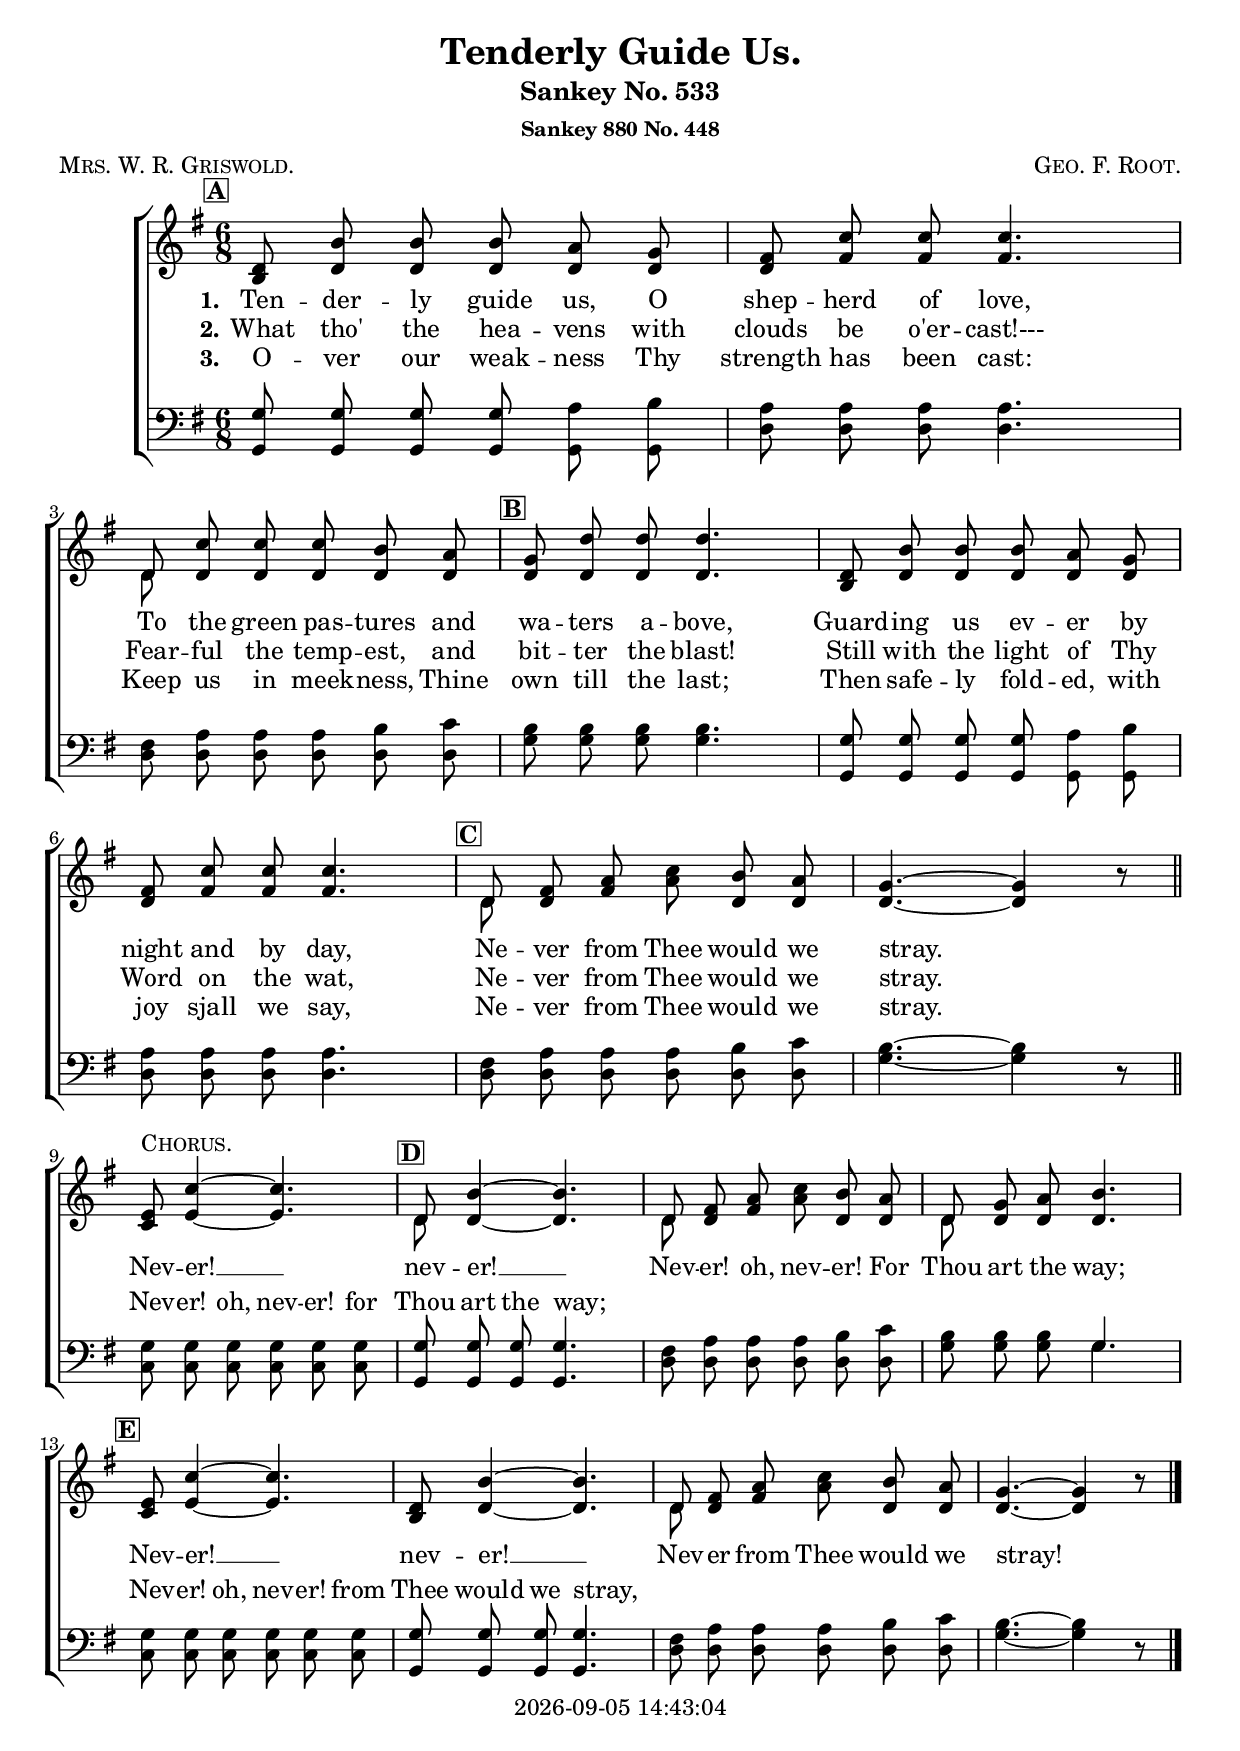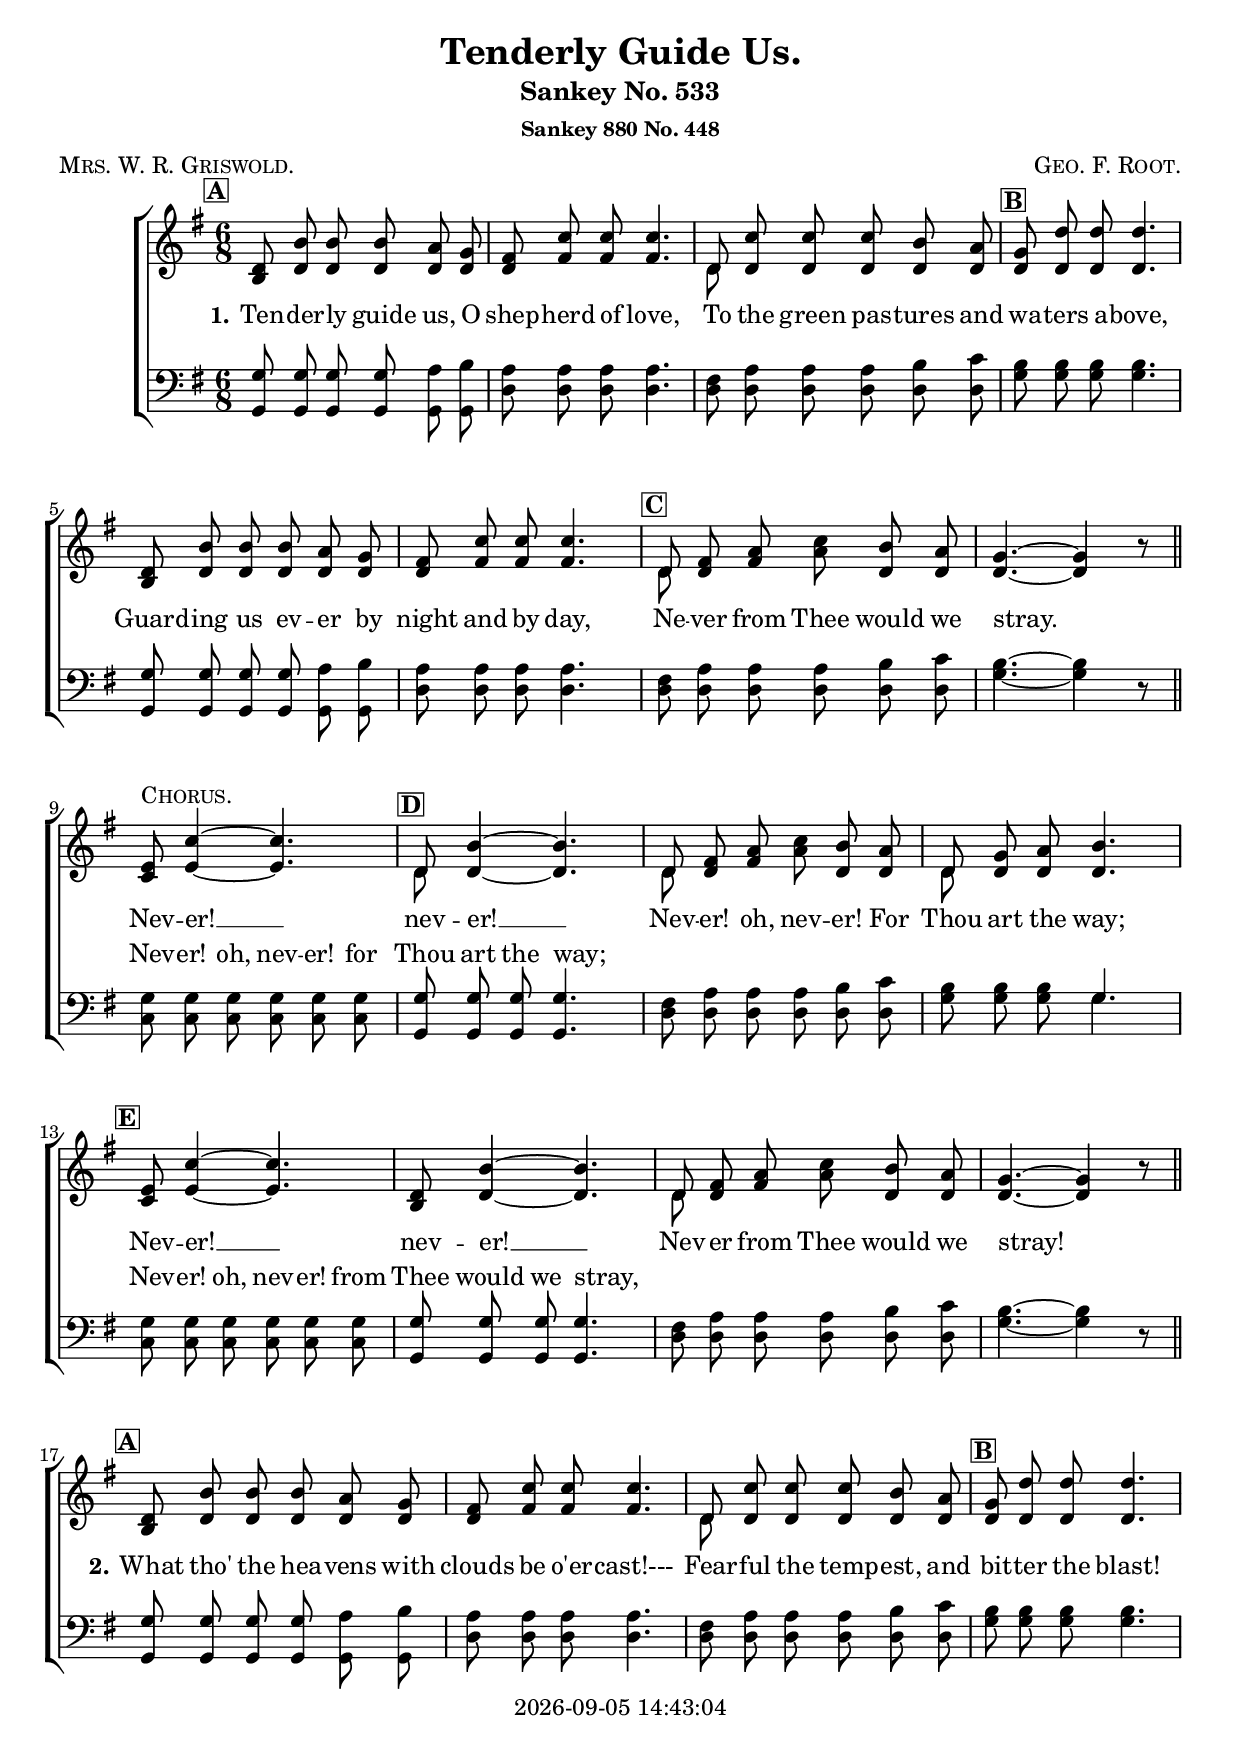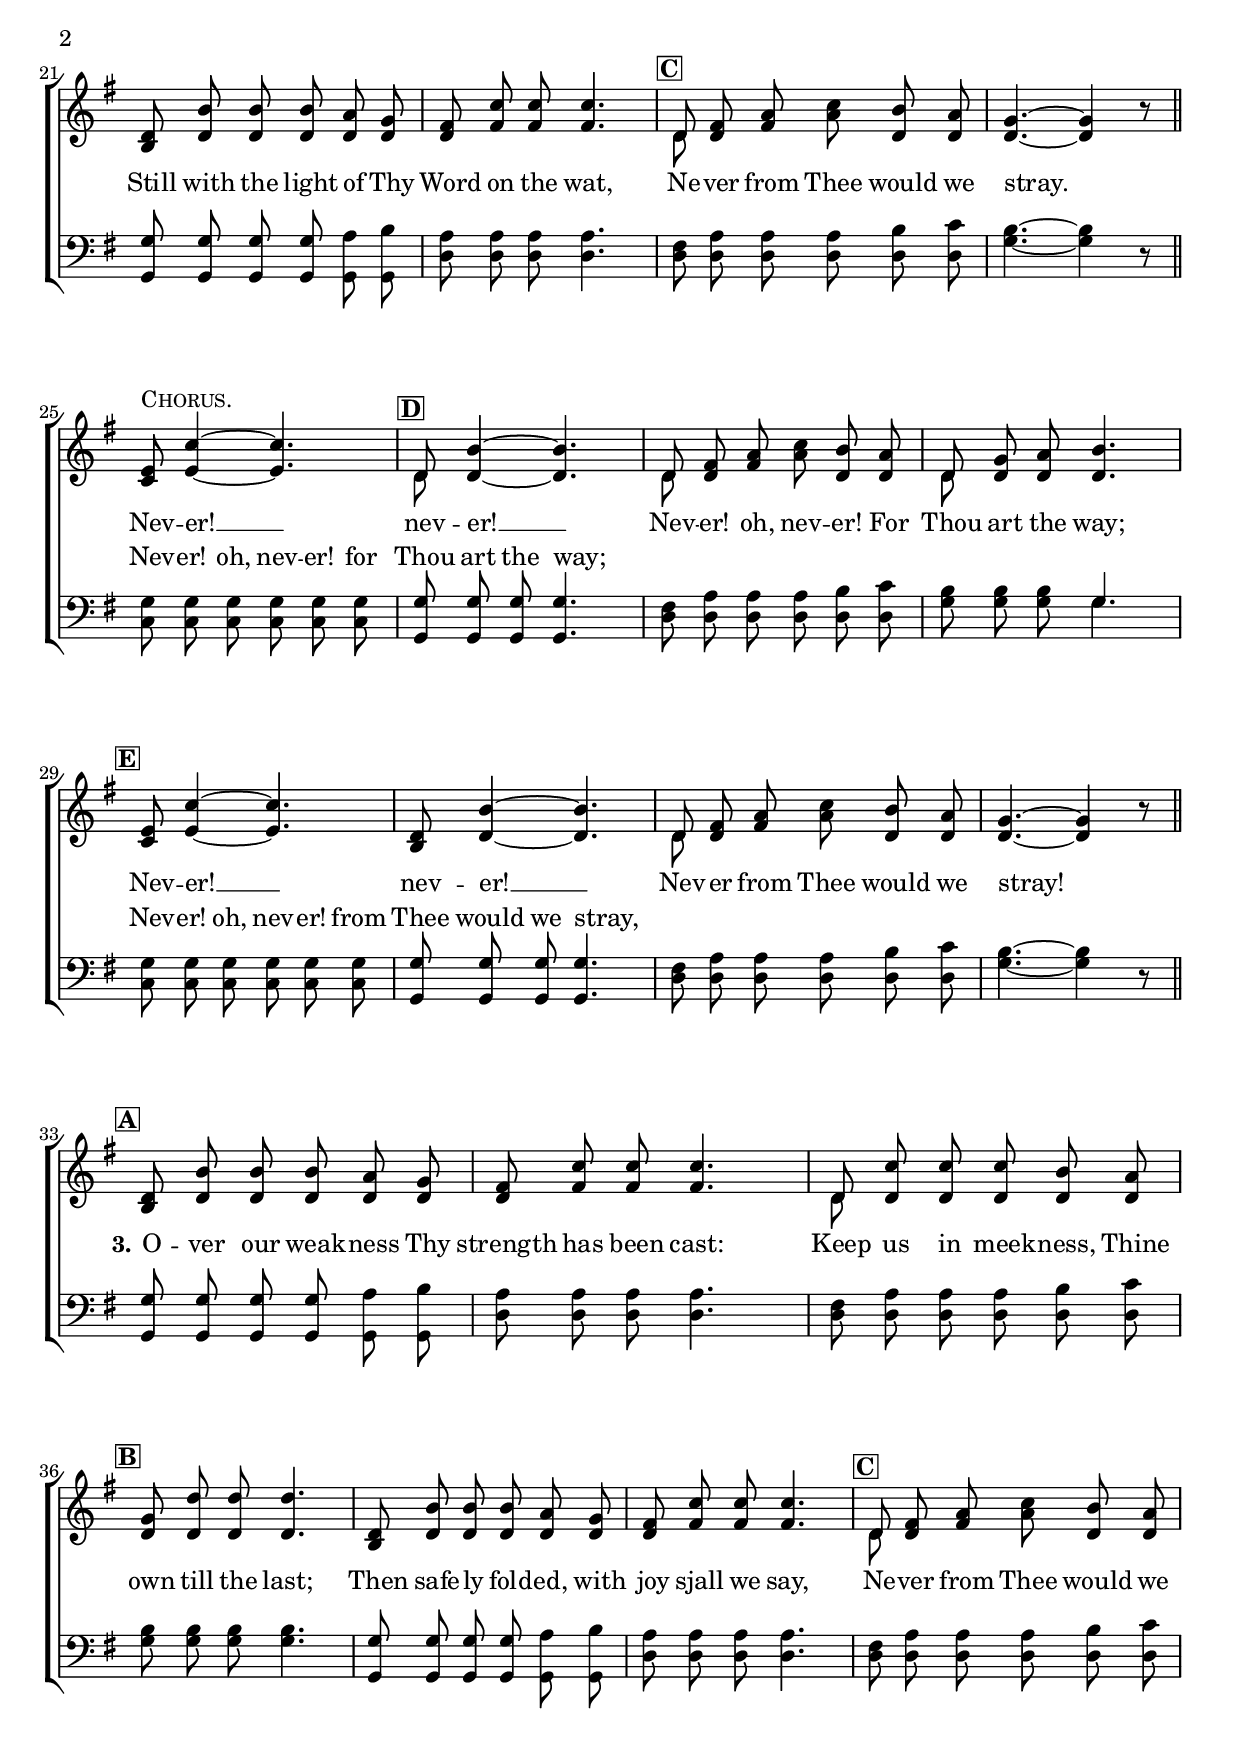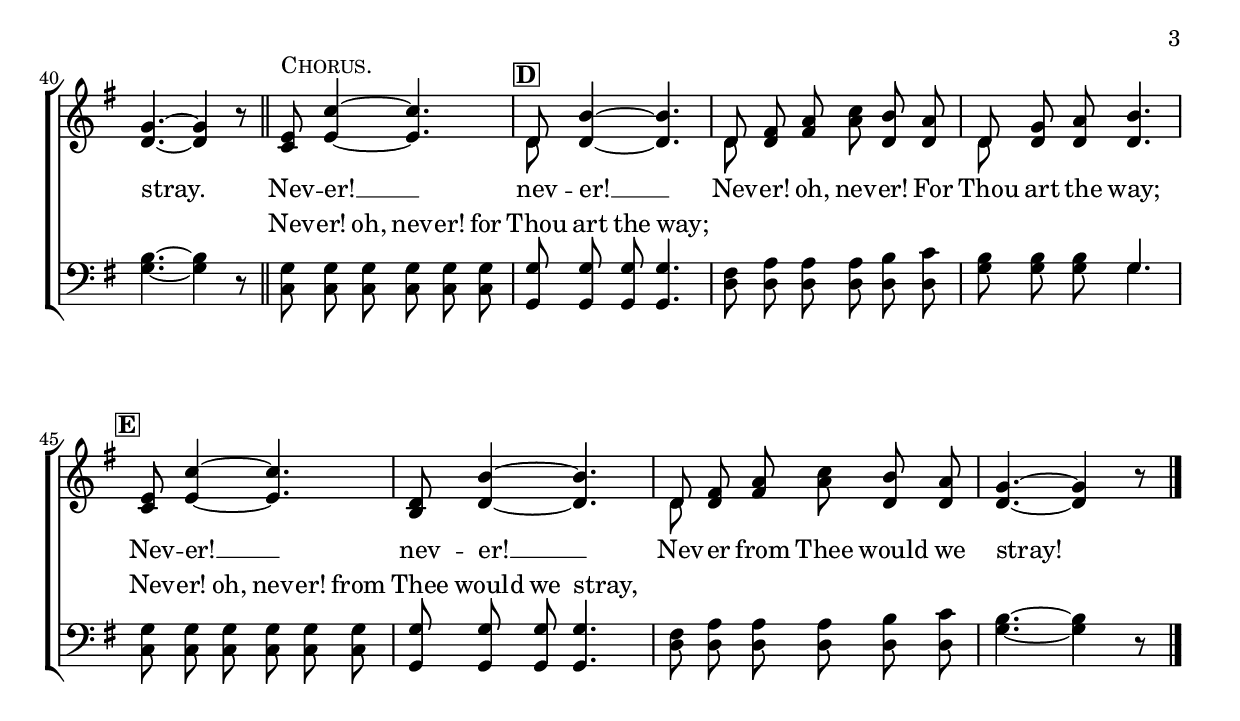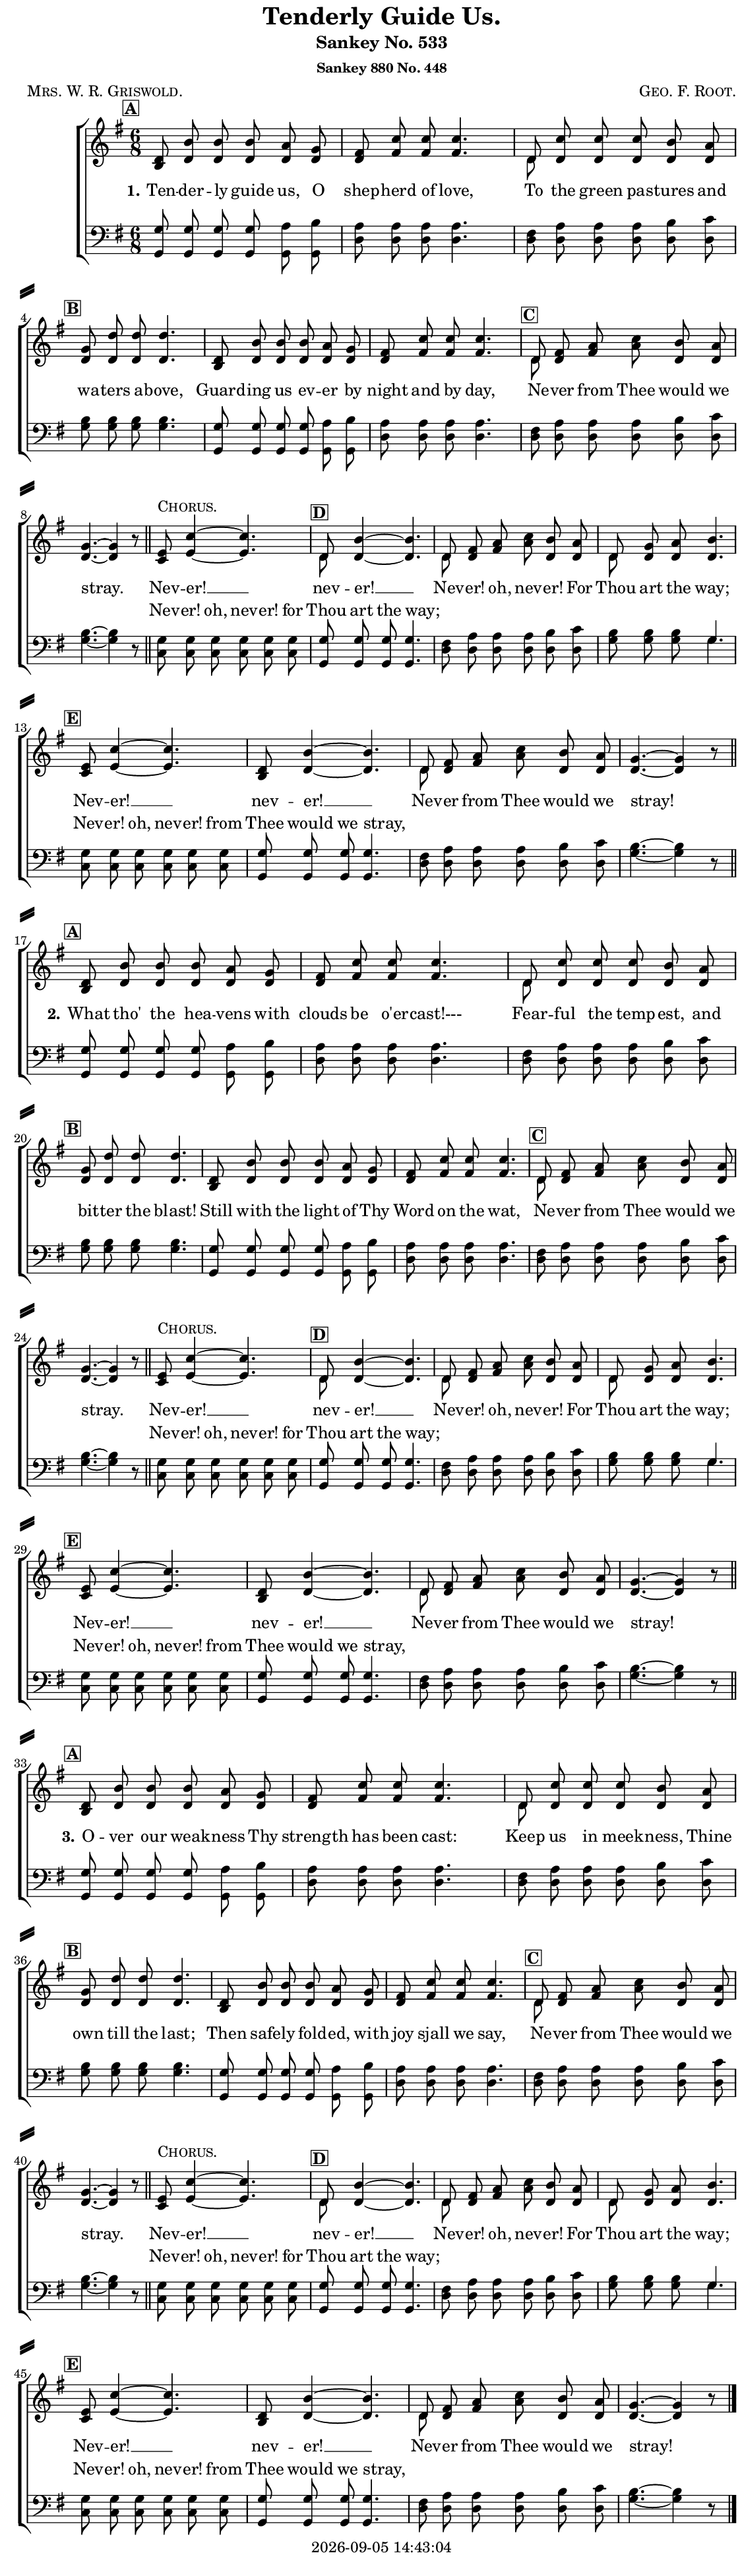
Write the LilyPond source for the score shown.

\version "2.22.1"

\include "articulate.ly"

today = #(strftime "%Y-%m-%d %H:%M:%S" (localtime (current-time)))

\header {
% centered at top
%  dedication  = "dedication"
  title       = "Tenderly Guide Us."
  subtitle    = "Sankey No. 533"
  subsubtitle = "Sankey 880 No. 448"
%  instrument  = "instrument"
  
% arrangement of following lines:
%
%  poet    composer
%  meter   arranger
%  piece       opus

  composer    = \markup\smallCaps "Geo. F. Root."
%  arranger    = "arranger"
%  opus        = "opus"

  poet        = \markup\smallCaps "Mrs. W. R. Griswold."
%  meter       = \markup\smallCaps "meter"
%  piece       = \markup\smallCaps "piece"

% centered at bottom
% tagline     = "tagline" % default lilypond version
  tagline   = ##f
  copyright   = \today
}

% #(set-global-staff-size 16)

global = {
  \key g \major
  \time 6/8
}

RehearsalTrack = {
% \set Score.currentBarNumber = #5
  \textMark \markup { \box \bold "A" } s2.*3
  \textMark \markup { \box \bold "B" } s2.*3
  \textMark \markup { \box \bold "C" } s2.*3
  \textMark \markup { \box \bold "D" } s2.*3
  \textMark \markup { \box \bold "E" } s2.*4
}

TempoTrack = {
  \set Score.tempoHideNote = ##t
  \tempo 4=120
}

nl = { \bar "||" \break }

soprano = \relative {
  \autoBeamOff
  d'8 b' b b a g | fis8 c' c c4. | d,8 c' c c b a |
  g8 d' d d4. | d,8 b' b b a g | fis c' c c4. |
  d,8 fis a c b a | g4.~4 r8 \bar "||" e8^\markup\smallCaps Chorus. c'4~4. |
  d,8 b'4~4. | d,8 fis a c b a | d, g a b4. |
  e,8 c'4~4. | d,8 b'4~4. | d,8 fis a c b a | g4.~4 r8 |
}

alto = \relative {
  \autoBeamOff
  b8 d d d d d | d fis8 8 4. | d8 8 8 8 8 8 |
  d8 8 8 4. | b8 d d d d d | d8 fis8 8 4. |
  d8 8 fis a d, d | 4.~4 r8 | c8 e4~4. |
  d8 4~4. | 8 8 fis a d, d | 8 8 8 4. |
  c8 e4~4. | b8 d4~4. | 8 8 fis a d, d | 4.~4 r8 |
}

tenor = \relative {
  \autoBeamOff
  g8 8 8 8 a b | a8 8 8 4. | fis8 a a a b c |
  b8 8 8 4. | g8 8 8 8 a b | a8 8 8 4. |
  fis8 a a a b c | b4.~4 r8 | g8 8 8 8 8 8 |
  g8 8 8 4. | fis8 a a a b c | b8 8 8 g4. |
  g8 8 8 8 8 8 | 8 8 8 4. | fis8 a a a b c | b4.~4 r8 |
}

bass = \relative {
  \autoBeamOff
  g,8 8 8 8 8 8 | d'8 8 8 4. | 8 8 8 8 8 8 |
  g8 8 8 4. | g,8 8 8 8 8 8 | d'8 8 8 4. |
  d8 8 8 8 8 8 | g4.~4 r8 | c,8 8 8 8 8 8 |
  g8 8 8 4. | d'8 8 8 8 8 8 | g8 8 8 4. |
  c,8 8 8 8 8 8 | g8 8 8 4. | d'8 8 8 8 8 8 | g4.~4 r8 |
}

nom  = {   \set ignoreMelismata = ##t }
yesm = { \unset ignoreMelismata       }

chorus = \lyricmode {
  Nev -- er! __ nev -- er! __
  Nev -- er! oh, nev -- er!
  For Thou art the way;
  Nev -- er! __ nev -- er! __
  Nev -- er from Thee would we stray!
}

chorusMen = \lyricmode {
  _ _ _ _ _ _ _ _ _ _
  _ _ _ _ _ _ _ _ _ _
  _ _ _ _ _ _ _ _ _ _
  _ _ _ _ _ _ _
  Nev -- er! oh, nev -- er!
  for Thou art the way;
  _ _ _ _ _ _ _ _ _ _
  Nev -- er! oh, nev -- er!
  from Thee would we stray,
  _ _ _ _ _ _ _
}

verses = 3

wordsOne = \lyricmode {
  \set stanza = "1."
  Ten -- der -- ly guide us, O shep -- herd of love,
  To the green pas -- tures and wa -- ters a -- bove,
  Guard -- ing us ev -- er by night and by day,
  Ne -- ver from Thee would we stray.
}
  
wordsTwo = \lyricmode {
  \set stanza = "2."
  What tho' the hea -- vens with clouds be o'er -- cast!---
  Fear -- ful the temp -- est, and bit -- ter the blast!
  Still with the light of Thy Word on the wat,
  Ne -- ver from Thee would we stray.
}
  
wordsThree = \lyricmode {
  \set stanza = "3."
  O -- ver our weak -- ness Thy strength has been cast:
  Keep us in meek -- ness, Thine own till the last;
  Then safe -- ly fold -- ed, with joy sjall we say,
  Ne -- ver from Thee would we stray.
}
  
wordsMidi = \lyricmode {
  \set stanza = "1."
  "Ten" der "ly " "guide " "us, " "O " shep "herd " "of " "love, "
  "\nTo " "the " "green " pas "tures " "and " wa "ters " a "bove, "
  "\nGuard" "ing " "us " ev "er " "by " "night " "and " "by " "day, "
  "\nNe" "ver " "from " "Thee " "would " "we " "stray. "
  "\nNev" "er! "  nev "er! " 
  "\nNev" "er! " "oh, " nev "er! "
  "\nFor " "Thou " "art " "the " "way; "
  "\nNev" "er! "  nev "er! " 
  "\nNev" "er " "from " "Thee " "would " "we " "stray!\n"

  \set stanza = "2."
  "\nWhat " "tho' " "the " hea "vens " "with " "clouds " "be " o'er cast!-
  "\nFear" "ful " "the " temp "est, " "and " bit "ter " "the " "blast! "
  "\nStill " "with " "the " "light " "of " "Thy " "Word " "on " "the " "wat, "
  "\nNe" "ver " "from " "Thee " "would " "we " "stray. "
  "\nNev" "er! "  nev "er! " 
  "\nNev" "er! " "oh, " nev "er! "
  "\nFor " "Thou " "art " "the " "way; "
  "\nNev" "er! "  nev "er! " 
  "\nNev" "er " "from " "Thee " "would " "we " "stray!\n"

  \set stanza = "3."
  "\nO" "ver " "our " weak "ness " "Thy " "strength " "has " "been " "cast: "
  "\nKeep " "us " "in " meek "ness, " "Thine " "own " "till " "the " "last; "
  "\nThen " safe "ly " fold "ed, " "with " "joy " "sjall " "we " "say, "
  "\nNe" "ver " "from " "Thee " "would " "we " "stray. "
  "\nNev" "er! "  nev "er! " 
  "\nNev" "er! " "oh, " nev "er! "
  "\nFor " "Thou " "art " "the " "way; "
  "\nNev" "er! "  nev "er! " 
  "\nNev" "er " "from " "Thee " "would " "we " "stray! "
}

wordsMidiMen = \lyricmode {
  \set stanza = "1."
  "Ten" der "ly " "guide " "us, " "O " shep "herd " "of " "love, "
  "\nTo " "the " "green " pas "tures " "and " wa "ters " a "bove, "
  "\nGuard" "ing " "us " ev "er " "by " "night " "and " "by " "day, "
  "\nNe" "ver " "from " "Thee " "would " "we " "stray. "
  "\nNev" "er! " "oh, " nev "er! "
  "\nfor " "Thou " "art " "the " "way; "
  "\nNev" "er! " "oh, " nev "er! "
  "\nfor " "Thou " "art " "the " "way; "
  "\nNev" "er! " "oh, " nev "er! "
  "\nfrom " "Thee " "would " "we " "stray, "
  "\nNev" "er " "from " "Thee " "would " "we " "stray!\n"

  \set stanza = "2."
  "\nWhat " "tho' " "the " hea "vens " "with " "clouds " "be " o'er cast!-
  "\nFear" "ful " "the " temp "est, " "and " bit "ter " "the " "blast! "
  "\nStill " "with " "the " "light " "of " "Thy " "Word " "on " "the " "wat, "
  "\nNe" "ver " "from " "Thee " "would " "we " "stray. "
  "\nNev" "er! " "oh, " nev "er! "
  "\nfor " "Thou " "art " "the " "way; "
  "\nNev" "er! " "oh, " nev "er! "
  "\nfor " "Thou " "art " "the " "way; "
  "\nNev" "er! " "oh, " nev "er! "
  "\nfrom " "Thee " "would " "we " "stray, "
  "\nNev" "er " "from " "Thee " "would " "we " "stray!\n"

  \set stanza = "3."
  "\nO" "ver " "our " weak "ness " "Thy " "strength " "has " "been " "cast: "
  "\nKeep " "us " "in " meek "ness, " "Thine " "own " "till " "the " "last; "
  "\nThen " safe "ly " fold "ed, " "with " "joy " "sjall " "we " "say, "
  "\nNe" "ver " "from " "Thee " "would " "we " "stray. "
  "\nNev" "er! " "oh, " nev "er! "
  "\nfor " "Thou " "art " "the " "way; "
  "\nNev" "er! " "oh, " nev "er! "
  "\nfor " "Thou " "art " "the " "way; "
  "\nNev" "er! " "oh, " nev "er! "
  "\nfrom " "Thee " "would " "we " "stray, "
  "\nNev" "er " "from " "Thee " "would " "we " "stray!"
}

\book {
  \bookOutputSuffix "midi-women"
  \score {
%    \articulate
        \new ChoirStaff <<
                                % Soprano staff
          \new Staff = soprano
          <<
            \new Voice { \repeat unfold \verses \TempoTrack     }
            \new Voice { \global \repeat unfold \verses \soprano \bar "|." }
            \addlyrics \wordsMidi
          >>
                                % Alto staff
          \new Staff = alto
          <<
            \new Voice { \global \repeat unfold \verses { \alto \nl } \bar "|." }
          >>
                                % Tenor staff
          \new Staff = tenor
          <<
            \clef "treble_8"
            \new Voice { \global \repeat unfold \verses \tenor }
          >>
                                % Bass staff
          \new Staff = bass
          <<
            \clef "bass"
            \new Voice { \global \repeat unfold \verses \bass }
          >>
        >>
    \midi {}
  }
}

\book {
  \bookOutputSuffix "midi-men"
  \score {
%    \articulate
        \new ChoirStaff <<
                                % Soprano staff
          \new Staff = soprano
          <<
            \new Voice { \repeat unfold \verses \TempoTrack     }
            \new Voice { \global \repeat unfold \verses \soprano \bar "|." }
          >>
                                % Alto staff
          \new Staff = alto
          <<
            \new Voice { \global \repeat unfold \verses { \alto \nl } \bar "|." }
          >>
                                % Tenor staff
          \new Staff = tenor
          <<
            \clef "treble_8"
            \new Voice { \global \repeat unfold \verses \tenor }
            \addlyrics \wordsMidiMen
          >>
                                % Bass staff
          \new Staff = bass
          <<
            \clef "bass"
            \new Voice { \global \repeat unfold \verses \bass }
          >>
        >>
    \midi {}
  }
}

\book {
  \bookOutputSuffix "repeat"
  \score {
        \new ChoirStaff <<
                                  % Joint soprano/alto staff
          \new Staff = women \with { printPartCombineTexts = ##f }
          <<
            \new Voice \RehearsalTrack
            \new Voice \TempoTrack
            \new NullVoice = "aligner" \soprano
            \new Voice \partCombine #'(2 . 88) { \global \soprano \bar "|." } { \global \alto }
            \new Lyrics \lyricsto "aligner" { \wordsOne \chorus }
            \new Lyrics \lyricsto "aligner"   \wordsTwo
            \new Lyrics \lyricsto "aligner"   \wordsThree
          >>
                                  % Joint tenor/bass staff
          \new Staff = men \with { printPartCombineTexts = ##f }
          <<
            \clef "bass"
            \new Voice \partCombine #'(2 . 88) { \global \tenor } { \global \bass }
            \new NullVoice = alignerT { \tenor }
          >>
          \new Lyrics \with {alignAboveContext = men} \lyricsto alignerT \chorusMen
        >>
    \layout {
      indent = 1.5\cm
      \pointAndClickOff
      \context {
        \Staff \RemoveAllEmptyStaves
      }
    }
  }
}

singlescore = {
        \new ChoirStaff <<
                                  % Joint soprano/alto staff
          \new Staff = women \with { printPartCombineTexts = ##f }
          <<
            \new Voice { \repeat unfold \verses \RehearsalTrack }
            \new Voice { \repeat unfold \verses \TempoTrack }
            \new NullVoice = "aligner" { \repeat unfold \verses \soprano }
            \new Voice \partCombine #'(2 . 88) { \global \repeat unfold \verses \soprano \bar "|." }
                                    { \global \repeat unfold \verses { \alto \nl } \bar "|." }
            \new Lyrics \lyricsto "aligner" { \wordsOne   \chorus
                                              \wordsTwo   \chorus
                                              \wordsThree \chorus
                                            }
          >>
                                  % Joint tenor/bass staff
          \new Staff = men \with { printPartCombineTexts = ##f }
          <<
            \clef "bass"
            \new Voice \partCombine #'(2 . 88) { \global \repeat unfold \verses \tenor }
                                    { \global \repeat unfold \verses \bass }
            \new NullVoice = alignerT { \repeat unfold \verses \tenor }
          >>
          \new Lyrics \with {alignAboveContext = men} \lyricsto alignerT { \repeat unfold \verses \chorusMen }
        >>
}

\book {
  \bookOutputSuffix "single"
  \score {
    \singlescore
    \layout {
      indent = 1.5\cm
      \pointAndClickOff
      \context {
        \Staff \RemoveAllEmptyStaves
      }
    }
  }
}

\book {
  \bookOutputSuffix "singlepage"
  \paper {
    top-margin = 0
    left-margin = 7
    right-margin = 1
    paper-width = 190\mm
    page-breaking = #ly:one-page-breaking
    system-system-spacing.basic-distance = #15
    system-separator-markup = \slashSeparator
  }
  \score {
    \singlescore
    \layout {
      indent = 1.5\cm
      \pointAndClickOff
      \context {
        \Staff \RemoveAllEmptyStaves
      }
    }
  }
}
